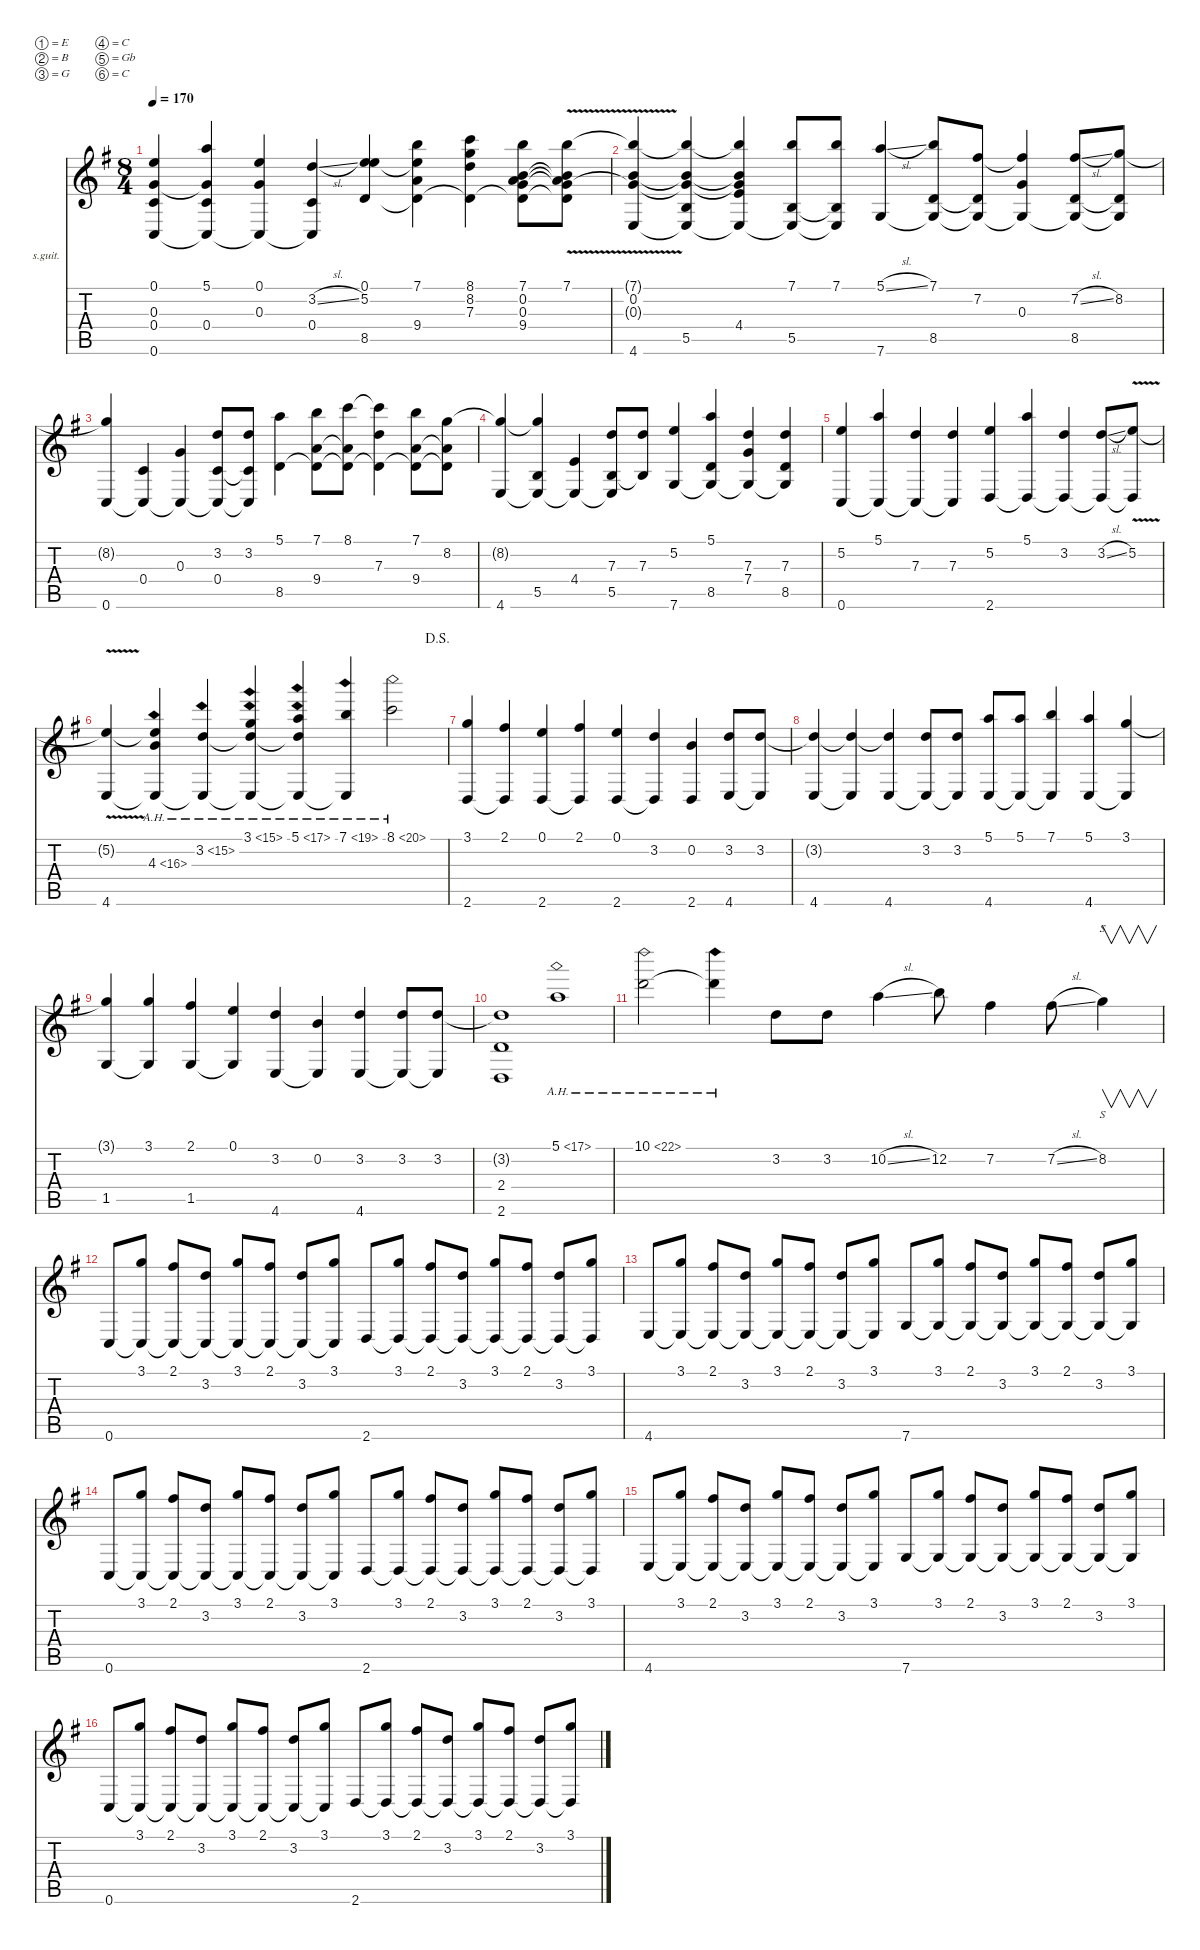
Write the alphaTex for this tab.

\defaultSystemsLayout 4
\hideDynamics
\bracketExtendMode nobrackets
\firstSystemTrackNameOrientation horizontal
\otherSystemsTrackNameOrientation horizontal
\track ("Steel Guitar" "s.guit.") {defaultSystemsLayout 4 instrument acousticguitarsteel}
\staff {score tabs}
\tuning (E4 B3 G3 C3 Gb2 C2)
\ts (8 4)
\tempo 170
\clef g2
\ks g
(0.6 0.4 0.3 0.1).4{dy mf} (0.6{t} 5.1 0.3{t} 0.4).4 (0.6{t} 0.1 0.3).4 (0.6{t} 0.4 3.2{sl}).4 (5.2 0.1 8.5).4 (7.1 5.2{t} 9.4 8.5{t}).4 (8.1 8.2 7.3 8.5{t}).4 (7.1 9.4 0.2 0.3 8.5{t}).8 (7.1{v} 0.3{t} 0.2{t} 9.4{t} 8.5{t}).8 |
(4.6 7.1{t} 0.2 0.3{t}).4 (7.1{t} 0.2{t} 0.3{t} 5.5 4.6{t}).4 (7.1{t} 0.2{t} 0.3{t} 4.4 4.6{t}).4 (7.1 5.5 4.6{t}).8 (7.1 5.5{t} 4.6{t}).8 (5.1{sl} 7.6).4 (7.1 8.5 7.6{t}).8 (7.2 8.5{t} 7.6{t}).8 (7.2{t} 0.3 7.6{t}).4 (7.2{sl} 8.5 7.6{t}).8 (8.2 8.5{t} 7.6{t}).8 |
(0.6 8.2{t}).4 (0.4 0.6{t}).4 (0.3 0.6{t}).4 (3.2 0.4 0.6{t}).8 (3.2 0.4{t} 0.6{t}).8 (5.1 8.5).4 (7.1 9.4 8.5{t}).8 (8.1 9.4{t} 8.5{t}).8 (8.1{t} 7.3 8.5{t}).4 (7.1 9.4 8.5{t}).8 (8.2 9.4{t} 8.5{t}).8 |
(4.6 8.2{t}).4 (8.2{t} 5.5 4.6{t}).4 (4.6{t} 4.4).4 (4.6{t} 7.3 5.5).8 (7.3 5.5{t}).8 (7.6 5.2).4 (5.1 8.5 7.6{t}).4 (7.6{t} 7.4 7.3).4 (8.5 7.6{t} 7.3).4 |
(0.6 5.2).4 (0.6{t} 5.1).4 (0.6{t} 7.3).4 (0.6{t} 7.3).4 (5.2 2.6).4 (2.6{t} 5.1).4 (2.6{t} 3.2).4 (3.2{sl} 2.6{t}).8 (5.2{v} 2.6{t}).8 |
\jump dalsegno
(5.2{t} 4.6).4 (4.6{t} 5.2{t} 4.3{ah 12}).4 (4.6{t} 3.2{ah 12}).4 (4.6{t} 3.2{ah 12 t} 3.1{ah 12}).4 (3.2{ah 12 t} 4.6{t} 5.1{ah 12}).4 (7.1{ah 12} 4.6{t}).4 8.1{ah 12}.2 |
(3.1 2.6).4 (2.1 2.6{t}).4 (0.1 2.6).4 (2.1 2.6{t}).4 (0.1 2.6).4 (3.2 2.6{t}).4 (0.2 2.6).4 (3.2 4.6).8 (3.2 4.6{t}).8 |
(3.2{t} 4.6).4 (3.2{t} 4.6{t}).4 (3.2{t} 4.6).4 (3.2 4.6{t}).8 (3.2 4.6{t}).8 (5.1 4.6).8 (5.1 4.6{t}).8 (7.1 4.6{t}).4 (5.1 4.6).4 (3.1 4.6{t}).4 |
(3.1{t} 1.5).4 (3.1 1.5{t}).4 (2.1 1.5).4 (0.1 1.5{t}).4 (3.2 4.6).4 (0.2 4.6{t}).4 (3.2 4.6).4 (3.2 4.6{t}).8 (3.2 4.6{t}).8 |
(2.6 2.4 3.2{t}).1 5.1{ah 12}.1 |
10.1{ah 12}.2 10.1{ah 12 t}.4 3.2.8 3.2.8 10.2{sl}.4 12.2.8 7.2.4 7.2{sl}.8 8.2.4{v s} |
0.6.8 (3.1 0.6{t}).8 (2.1 0.6{t}).8 (3.2 0.6{t}).8 (3.1 0.6{t}).8 (2.1 0.6{t}).8 (3.2 0.6{t}).8 (3.1 0.6{t}).8 2.6.8 (3.1 2.6{t}).8 (2.1 2.6{t}).8 (3.2 2.6{t}).8 (3.1 2.6{t}).8 (2.1 2.6{t}).8 (3.2 2.6{t}).8 (3.1 2.6{t}).8 |
4.6.8 (3.1 4.6{t}).8 (2.1 4.6{t}).8 (3.2 4.6{t}).8 (3.1 4.6{t}).8 (2.1 4.6{t}).8 (3.2 4.6{t}).8 (3.1 4.6{t}).8 7.6.8 (3.1 7.6{t}).8 (2.1 7.6{t}).8 (3.2 7.6{t}).8 (3.1 7.6{t}).8 (2.1 7.6{t}).8 (3.2 7.6{t}).8 (3.1 7.6{t}).8 |
0.6.8 (3.1 0.6{t}).8 (2.1 0.6{t}).8 (3.2 0.6{t}).8 (3.1 0.6{t}).8 (2.1 0.6{t}).8 (3.2 0.6{t}).8 (3.1 0.6{t}).8 2.6.8 (3.1 2.6{t}).8 (2.1 2.6{t}).8 (3.2 2.6{t}).8 (3.1 2.6{t}).8 (2.1 2.6{t}).8 (3.2 2.6{t}).8 (3.1 2.6{t}).8 |
4.6.8 (3.1 4.6{t}).8 (2.1 4.6{t}).8 (3.2 4.6{t}).8 (3.1 4.6{t}).8 (2.1 4.6{t}).8 (3.2 4.6{t}).8 (3.1 4.6{t}).8 7.6.8 (3.1 7.6{t}).8 (2.1 7.6{t}).8 (3.2 7.6{t}).8 (3.1 7.6{t}).8 (2.1 7.6{t}).8 (3.2 7.6{t}).8 (3.1 7.6{t}).8 |
0.6.8 (3.1 0.6{t}).8 (2.1 0.6{t}).8 (3.2 0.6{t}).8 (3.1 0.6{t}).8 (2.1 0.6{t}).8 (3.2 0.6{t}).8 (3.1 0.6{t}).8 2.6.8 (3.1 2.6{t}).8 (2.1 2.6{t}).8 (3.2 2.6{t}).8 (3.1 2.6{t}).8 (2.1 2.6{t}).8 (3.2 2.6{t}).8 (3.1 2.6{t}).8
